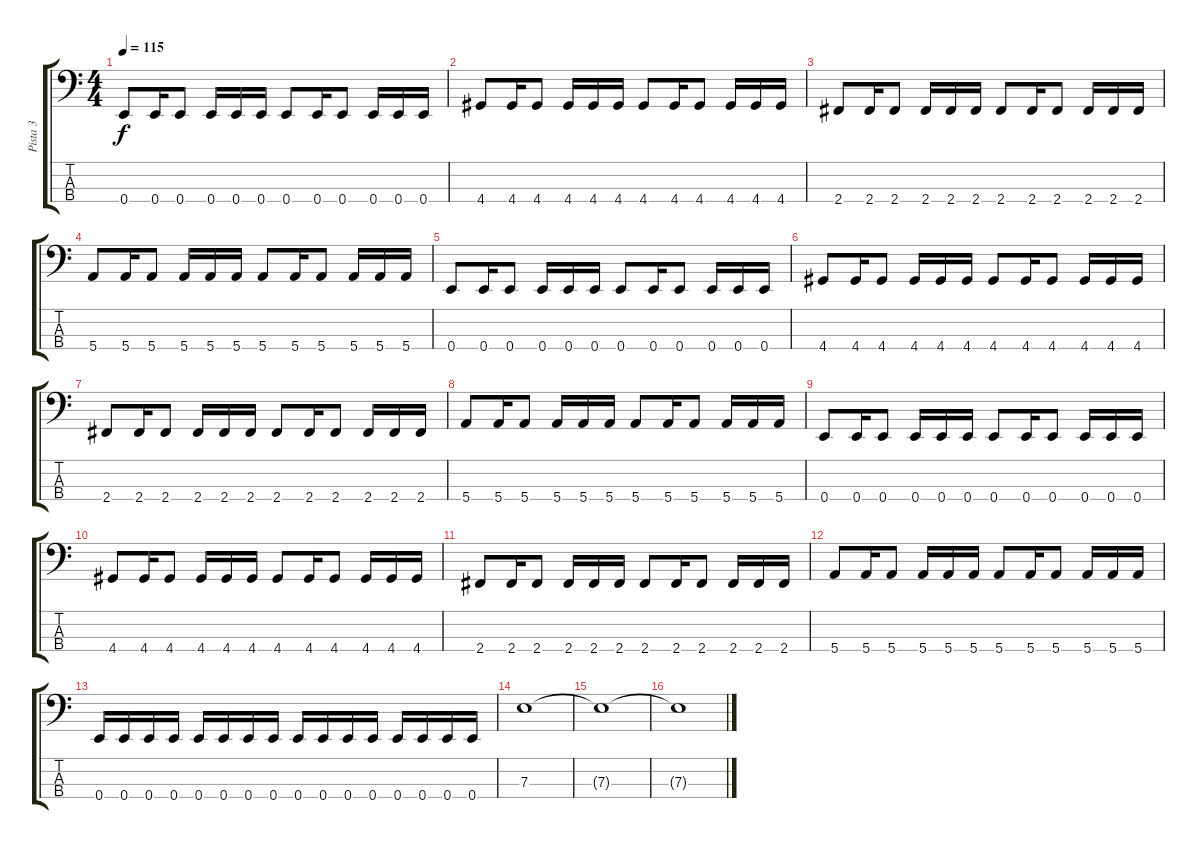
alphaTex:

\track ("Pista 3" "Pista 3") {instrument electricbassfinger}
\staff {score tabs}
\tuning (G2 D2 A1 E1) {hide}
\ts (4 4)
\tempo 115
\clef f4
\ks c
0.4.8{dy f} 0.4.16 0.4.8 0.4.16 0.4.16 0.4.16 0.4.8 0.4.16 0.4.8 0.4.16 0.4.16 0.4.16 |
4.4.8 4.4.16 4.4.8 4.4.16 4.4.16 4.4.16 4.4.8 4.4.16 4.4.8 4.4.16 4.4.16 4.4.16 |
2.4.8 2.4.16 2.4.8 2.4.16 2.4.16 2.4.16 2.4.8 2.4.16 2.4.8 2.4.16 2.4.16 2.4.16 |
5.4.8 5.4.16 5.4.8 5.4.16 5.4.16 5.4.16 5.4.8 5.4.16 5.4.8 5.4.16 5.4.16 5.4.16 |
0.4.8 0.4.16 0.4.8 0.4.16 0.4.16 0.4.16 0.4.8 0.4.16 0.4.8 0.4.16 0.4.16 0.4.16 |
4.4.8 4.4.16 4.4.8 4.4.16 4.4.16 4.4.16 4.4.8 4.4.16 4.4.8 4.4.16 4.4.16 4.4.16 |
2.4.8 2.4.16 2.4.8 2.4.16 2.4.16 2.4.16 2.4.8 2.4.16 2.4.8 2.4.16 2.4.16 2.4.16 |
5.4.8 5.4.16 5.4.8 5.4.16 5.4.16 5.4.16 5.4.8 5.4.16 5.4.8 5.4.16 5.4.16 5.4.16 |
0.4.8 0.4.16 0.4.8 0.4.16 0.4.16 0.4.16 0.4.8 0.4.16 0.4.8 0.4.16 0.4.16 0.4.16 |
4.4.8 4.4.16 4.4.8 4.4.16 4.4.16 4.4.16 4.4.8 4.4.16 4.4.8 4.4.16 4.4.16 4.4.16 |
2.4.8 2.4.16 2.4.8 2.4.16 2.4.16 2.4.16 2.4.8 2.4.16 2.4.8 2.4.16 2.4.16 2.4.16 |
5.4.8 5.4.16 5.4.8 5.4.16 5.4.16 5.4.16 5.4.8 5.4.16 5.4.8 5.4.16 5.4.16 5.4.16 |
0.4.16 0.4.16 0.4.16 0.4.16 0.4.16 0.4.16 0.4.16 0.4.16 0.4.16 0.4.16 0.4.16 0.4.16 0.4.16 0.4.16 0.4.16 0.4.16 |
7.3.1 |
7.3{t}.1 |
7.3{t}.1
